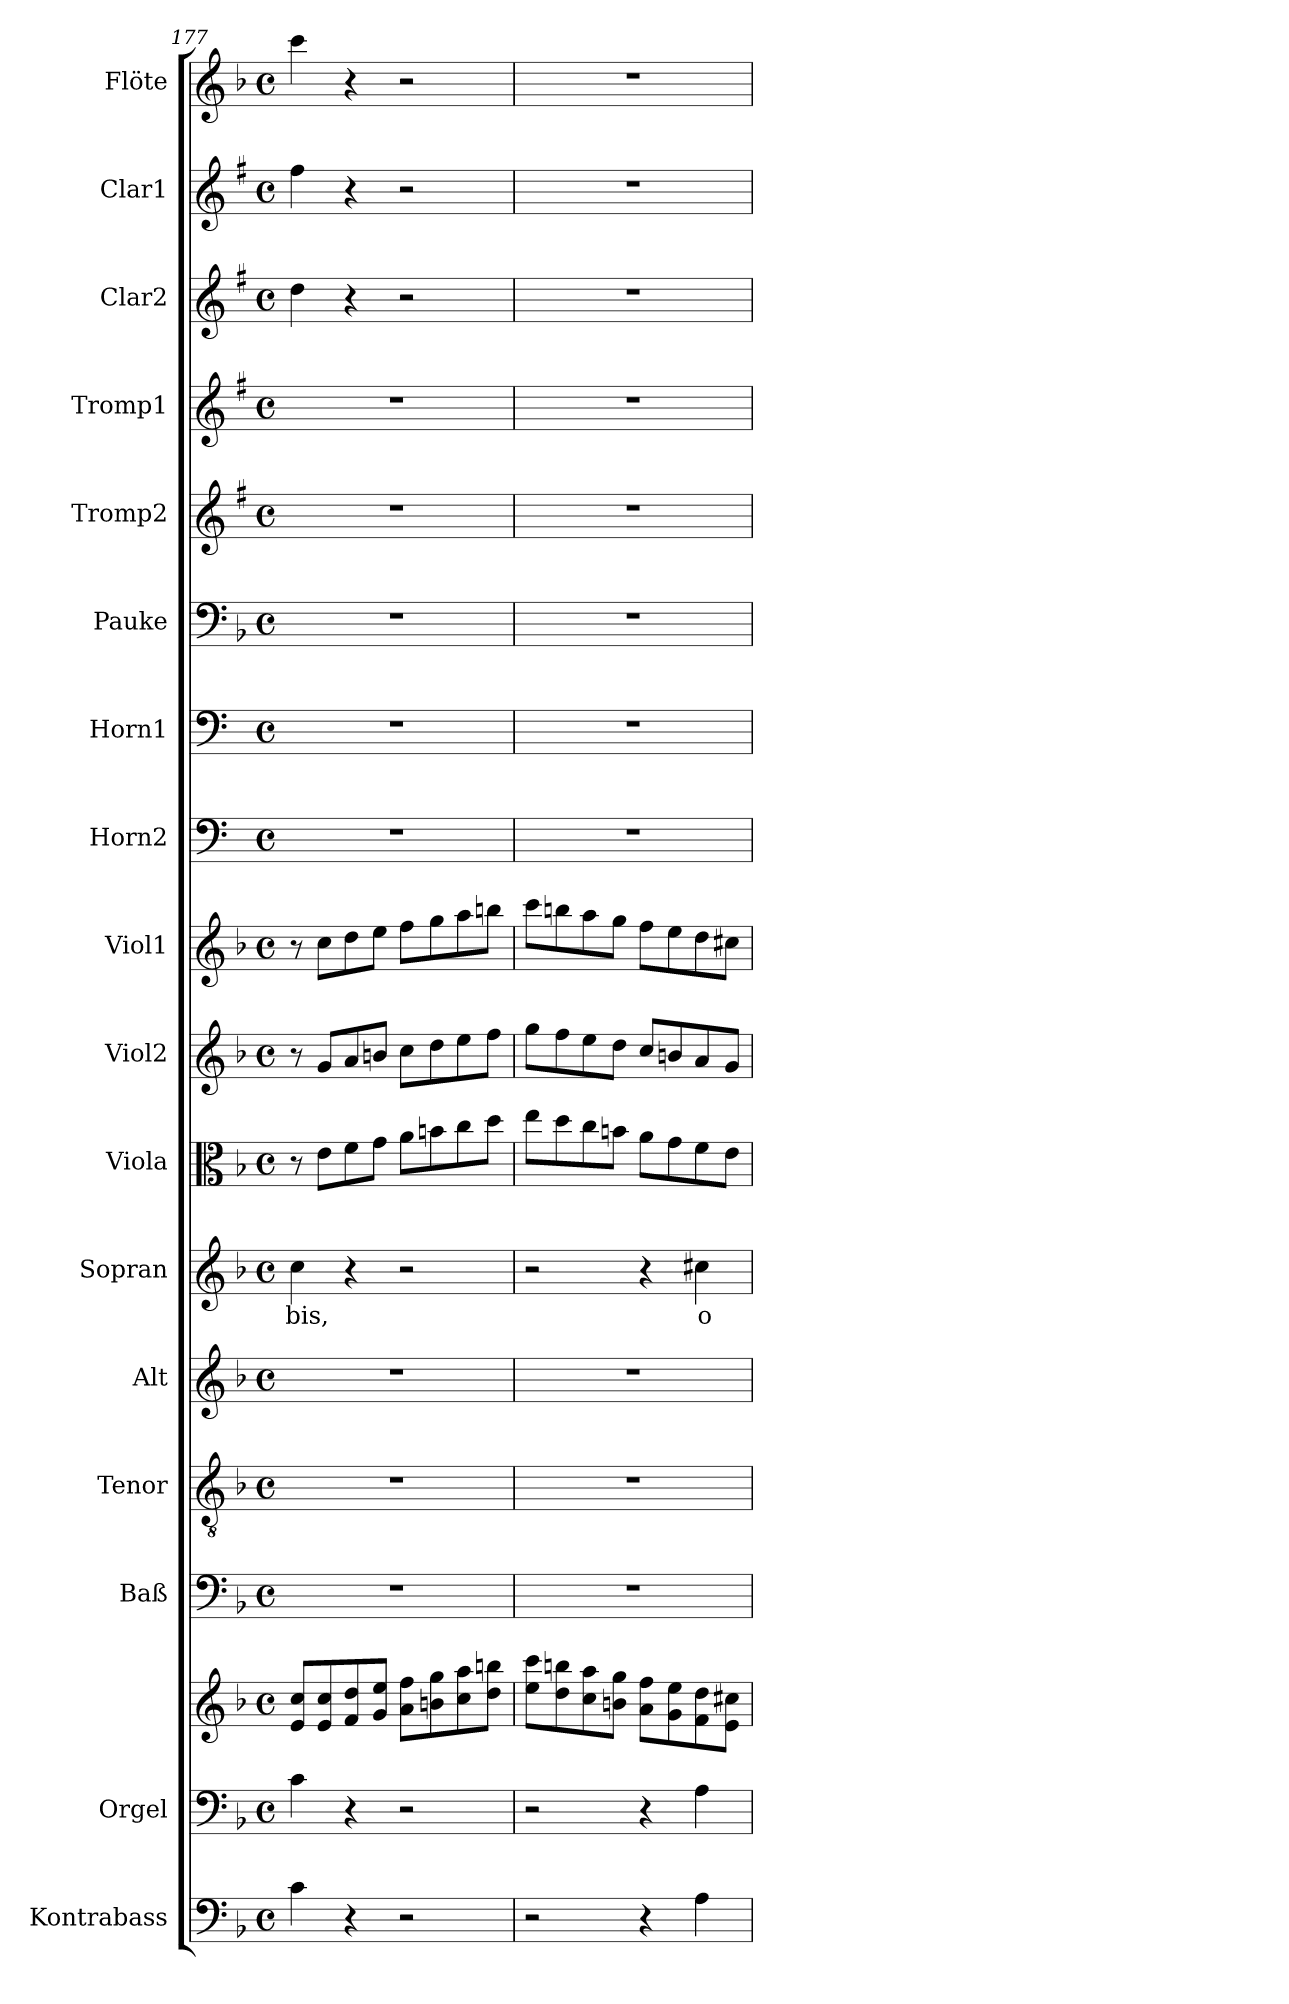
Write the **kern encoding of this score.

**kern	**kern	**kern	**kern	**kern	**kern	**kern	**text	**kern	**kern	**kern	**kern	**kern	**kern	**kern	**kern	**kern	**kern	**kern
*part17	*part16	*part16	*part15	*part14	*part13	*part12	*part12	*part11	*part10	*part9	*part8	*part7	*part6	*part5	*part4	*part3	*part2	*part1
*staff18	*staff17	*staff16	*staff15	*staff14	*staff13	*staff12	*staff12	*staff11	*staff10	*staff9	*staff8	*staff7	*staff6	*staff5	*staff4	*staff3	*staff2	*staff1
*I"Kontrabass	*I"Orgel	*	*I"Baß	*I"Tenor	*I"Alt	*I"Sopran	*	*I"Viola	*I"Viol2	*I"Viol1	*I"Horn2	*I"Horn1	*I"Pauke	*I"Tromp2	*I"Tromp1	*I"Clar2	*I"Clar1	*I"Flöte
*I'Kb	*	*	*I'B	*I'T	*I'A	*I'S	*	*I'Vla	*I'Vl2	*I'Vl1	*I'Hr2	*I'Hr1	*I'Pk	*I'Tr2	*I'Tr1	*I'Cl2	*I'Cl1	*I'Fl
*clefF4	*clefF4	*clefG2	*clefF4	*clefGv2	*clefG2	*clefG2	*	*clefC3	*clefG2	*clefG2	*clefF4	*clefF4	*clefF4	*clefG2	*clefG2	*clefG2	*clefG2	*clefG2
*ITrd7c12	*	*	*	*	*	*	*	*	*	*	*ITrd4c7	*ITrd4c7	*	*ITrd1c2	*ITrd1c2	*ITrd1c2	*ITrd1c2	*
*k[b-]	*k[b-]	*k[b-]	*k[b-]	*k[b-]	*k[b-]	*k[b-]	*	*k[b-]	*k[b-]	*k[b-]	*k[b-]	*k[b-]	*k[b-]	*k[b-]	*k[b-]	*k[b-]	*k[b-]	*k[b-]
*F:	*F:	*F:	*F:	*F:	*F:	*F:	*	*F:	*F:	*F:	*F:	*F:	*F:	*F:	*F:	*F:	*F:	*F:
*M4/4	*M4/4	*M4/4	*M4/4	*M4/4	*M4/4	*M4/4	*	*M4/4	*M4/4	*M4/4	*M4/4	*M4/4	*M4/4	*M4/4	*M4/4	*M4/4	*M4/4	*M4/4
*met(c)	*met(c)	*met(c)	*met(c)	*met(c)	*met(c)	*met(c)	*	*met(c)	*met(c)	*met(c)	*met(c)	*met(c)	*met(c)	*met(c)	*met(c)	*met(c)	*met(c)	*met(c)
=177	=177	=177	=177	=177	=177	=177	=177	=177	=177	=177	=177	=177	=177	=177	=177	=177	=177	=177
!	!	!	!	!	!	!	!LO:LY:b	!	!	!	!	!	!	!	!	!	!	!
4C\	4c\	8e/ 8cc/L	1r	1r	1r	4cc\	-bis,	8r	8r	8r	1r	1r	1r	1r	1r	4cc\	4ee\	4ccc\
.	.	8e/ 8cc/	.	.	.	.	.	8e\L	8g/L	8cc\L	.	.	.	.	.	.	.	.
4r	4r	8f/ 8dd/	.	.	.	4r	.	8f\	8a/	8dd\	.	.	.	.	.	4r	4r	4r
.	.	8g/ 8ee/J	.	.	.	.	.	8g\J	8bn/J	8ee\J	.	.	.	.	.	.	.	.
2r	2r	8a\ 8ff\L	.	.	.	2r	.	8a\L	8cc\L	8ff\L	.	.	.	.	.	2r	2r	2r
.	.	8bn\ 8gg\	.	.	.	.	.	8bn\	8dd\	8gg\	.	.	.	.	.	.	.	.
.	.	8cc\ 8aa\	.	.	.	.	.	8cc\	8ee\	8aa\	.	.	.	.	.	.	.	.
.	.	8dd\ 8bbn\J	.	.	.	.	.	8dd\J	8ff\J	8bbn\J	.	.	.	.	.	.	.	.
=178	=178	=178	=178	=178	=178	=178	=178	=178	=178	=178	=178	=178	=178	=178	=178	=178	=178	=178
2r	2r	8ee\ 8ccc\L	1r	1r	1r	2r	.	8ee\L	8gg\L	8ccc\L	1r	1r	1r	1r	1r	1r	1r	1r
.	.	8dd\ 8bbn\	.	.	.	.	.	8dd\	8ff\	8bbn\	.	.	.	.	.	.	.	.
.	.	8cc\ 8aa\	.	.	.	.	.	8cc\	8ee\	8aa\	.	.	.	.	.	.	.	.
.	.	8bn\ 8gg\J	.	.	.	.	.	8bn\J	8dd\J	8gg\J	.	.	.	.	.	.	.	.
4r	4r	8a\ 8ff\L	.	.	.	4r	.	8a\L	8cc/L	8ff\L	.	.	.	.	.	.	.	.
.	.	8g\ 8ee\	.	.	.	.	.	8g\	8bn/	8ee\	.	.	.	.	.	.	.	.
!	!	!	!	!	!	!	!LO:LY:b	!	!	!	!	!	!	!	!	!	!	!
4AA\	4A\	8f\ 8dd\	.	.	.	4cc#X\	o-	8f\	8a/	8dd\	.	.	.	.	.	.	.	.
.	.	8e\ 8cc#X\J	.	.	.	.	.	8e\J	8g/J	8cc#X\J	.	.	.	.	.	.	.	.
=	=	=	=	=	=	=	=	=	=	=	=	=	=	=	=	=	=	=
*-	*-	*-	*-	*-	*-	*-	*-	*-	*-	*-	*-	*-	*-	*-	*-	*-	*-	*-
